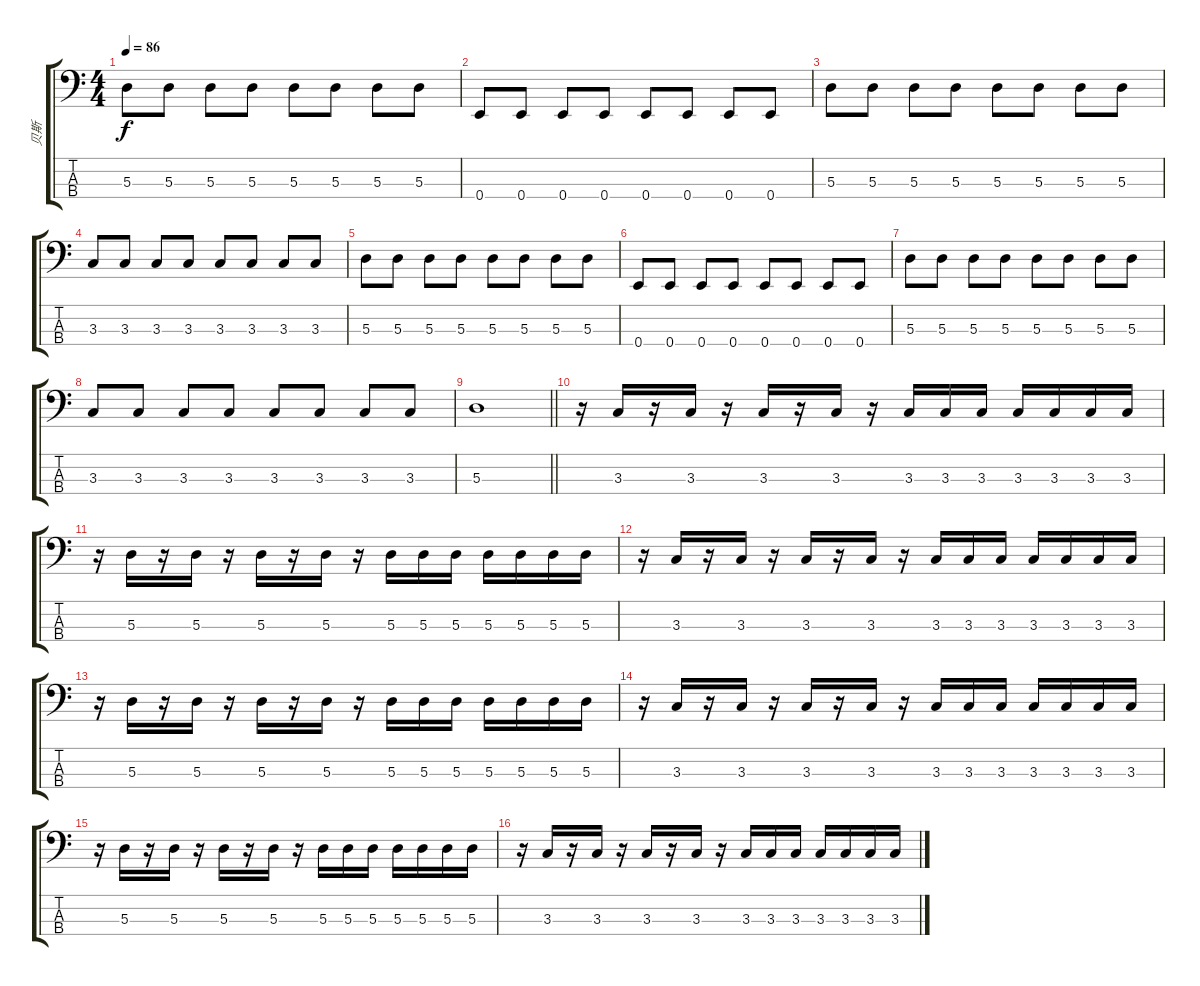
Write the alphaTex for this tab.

\track ("贝斯" "贝斯") {instrument electricbassfinger}
\staff {score tabs}
\tuning (G2 D2 A1 E1) {hide}
\ts (4 4)
\tempo 86
\clef f4
\ks c
5.3.8{dy f} 5.3.8 5.3.8 5.3.8 5.3.8 5.3.8 5.3.8 5.3.8 |
0.4.8 0.4.8 0.4.8 0.4.8 0.4.8 0.4.8 0.4.8 0.4.8 |
5.3.8 5.3.8 5.3.8 5.3.8 5.3.8 5.3.8 5.3.8 5.3.8 |
3.3.8 3.3.8 3.3.8 3.3.8 3.3.8 3.3.8 3.3.8 3.3.8 |
5.3.8 5.3.8 5.3.8 5.3.8 5.3.8 5.3.8 5.3.8 5.3.8 |
0.4.8 0.4.8 0.4.8 0.4.8 0.4.8 0.4.8 0.4.8 0.4.8 |
5.3.8 5.3.8 5.3.8 5.3.8 5.3.8 5.3.8 5.3.8 5.3.8 |
3.3.8 3.3.8 3.3.8 3.3.8 3.3.8 3.3.8 3.3.8 3.3.8 |
\barLineRight lightlight
5.3.1 |
\section ("" "")
r.16 3.3.16 r.16 3.3.16 r.16 3.3.16 r.16 3.3.16 r.16 3.3.16 3.3.16 3.3.16 3.3.16 3.3.16 3.3.16 3.3.16 |
r.16 5.3.16 r.16 5.3.16 r.16 5.3.16 r.16 5.3.16 r.16 5.3.16 5.3.16 5.3.16 5.3.16 5.3.16 5.3.16 5.3.16 |
r.16 3.3.16 r.16 3.3.16 r.16 3.3.16 r.16 3.3.16 r.16 3.3.16 3.3.16 3.3.16 3.3.16 3.3.16 3.3.16 3.3.16 |
r.16 5.3.16 r.16 5.3.16 r.16 5.3.16 r.16 5.3.16 r.16 5.3.16 5.3.16 5.3.16 5.3.16 5.3.16 5.3.16 5.3.16 |
r.16 3.3.16 r.16 3.3.16 r.16 3.3.16 r.16 3.3.16 r.16 3.3.16 3.3.16 3.3.16 3.3.16 3.3.16 3.3.16 3.3.16 |
r.16 5.3.16 r.16 5.3.16 r.16 5.3.16 r.16 5.3.16 r.16 5.3.16 5.3.16 5.3.16 5.3.16 5.3.16 5.3.16 5.3.16 |
r.16 3.3.16 r.16 3.3.16 r.16 3.3.16 r.16 3.3.16 r.16 3.3.16 3.3.16 3.3.16 3.3.16 3.3.16 3.3.16 3.3.16
